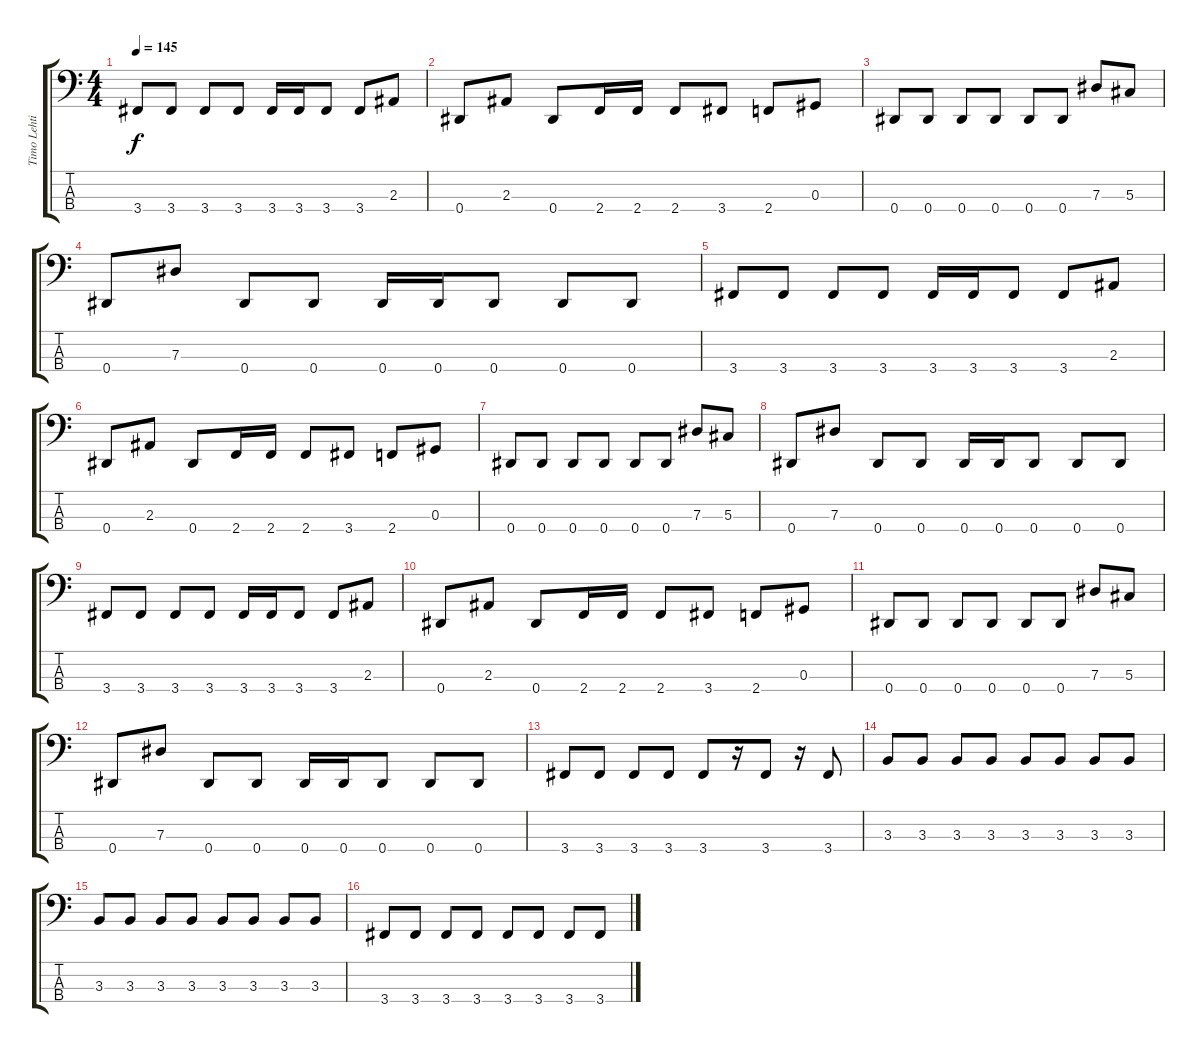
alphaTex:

\track ("Timo Lehtinen " "Timo Lehti") {instrument electricbasspick}
\staff {score tabs}
\tuning (Gb2 Db2 Ab1 Eb1) {hide}
\ts (4 4)
\tempo 145
\clef f4
\ks c
3.4.8{dy f} 3.4.8 3.4.8 3.4.8 3.4.16 3.4.16 3.4.8 3.4.8 2.3.8 |
0.4.8 2.3.8 0.4.8 2.4.16 2.4.16 2.4.8 3.4.8 2.4.8 0.3.8 |
0.4.8 0.4.8 0.4.8 0.4.8 0.4.8 0.4.8 7.3.8 5.3.8 |
0.4.8 7.3.8 0.4.8 0.4.8 0.4.16 0.4.16 0.4.8 0.4.8 0.4.8 |
3.4.8 3.4.8 3.4.8 3.4.8 3.4.16 3.4.16 3.4.8 3.4.8 2.3.8 |
0.4.8 2.3.8 0.4.8 2.4.16 2.4.16 2.4.8 3.4.8 2.4.8 0.3.8 |
0.4.8 0.4.8 0.4.8 0.4.8 0.4.8 0.4.8 7.3.8 5.3.8 |
0.4.8 7.3.8 0.4.8 0.4.8 0.4.16 0.4.16 0.4.8 0.4.8 0.4.8 |
3.4.8 3.4.8 3.4.8 3.4.8 3.4.16 3.4.16 3.4.8 3.4.8 2.3.8 |
0.4.8 2.3.8 0.4.8 2.4.16 2.4.16 2.4.8 3.4.8 2.4.8 0.3.8 |
0.4.8 0.4.8 0.4.8 0.4.8 0.4.8 0.4.8 7.3.8 5.3.8 |
0.4.8 7.3.8 0.4.8 0.4.8 0.4.16 0.4.16 0.4.8 0.4.8 0.4.8 |
3.4.8 3.4.8 3.4.8 3.4.8 3.4.8 r.16 3.4.8 r.16 3.4.8 |
3.3.8 3.3.8 3.3.8 3.3.8 3.3.8 3.3.8 3.3.8 3.3.8 |
3.3.8 3.3.8 3.3.8 3.3.8 3.3.8 3.3.8 3.3.8 3.3.8 |
3.4.8 3.4.8 3.4.8 3.4.8 3.4.8 3.4.8 3.4.8 3.4.8
